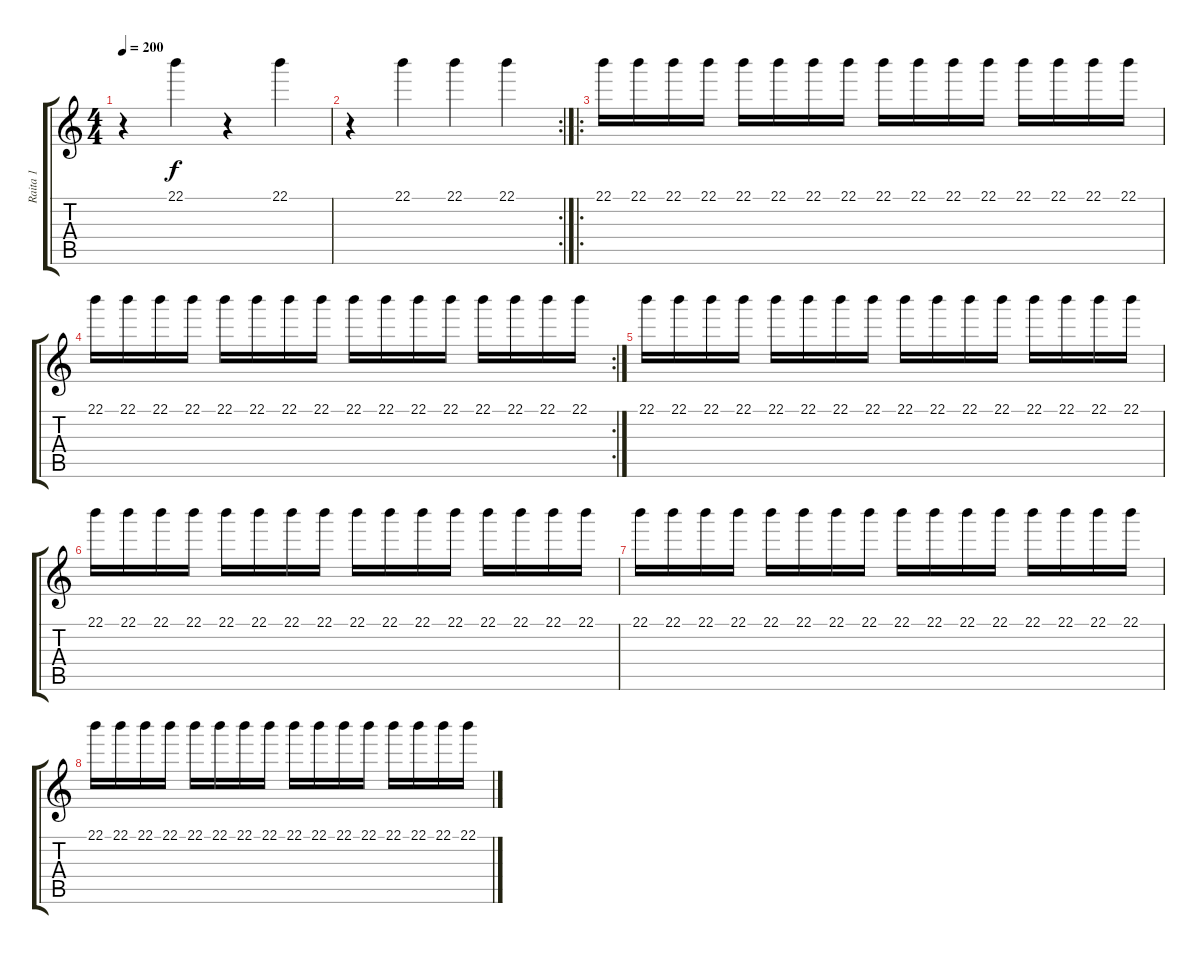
\track ("Raita 1" "Raita 1") {instrument distortionguitar}
\staff {score tabs}
\tuning (Db4 Ab3 E3 B2 Gb2 B1) {hide}
\ts (4 4)
\tempo 200
\clef g2
\ks c
r.4{dy f} 22.1.4 r.4 22.1.4 |
\rc 2
r.4 22.1.4 22.1.4 22.1.4 |
\ro
22.1.16 22.1.16 22.1.16 22.1.16 22.1.16 22.1.16 22.1.16 22.1.16 22.1.16 22.1.16 22.1.16 22.1.16 22.1.16 22.1.16 22.1.16 22.1.16 |
\rc 2
22.1.16 22.1.16 22.1.16 22.1.16 22.1.16 22.1.16 22.1.16 22.1.16 22.1.16 22.1.16 22.1.16 22.1.16 22.1.16 22.1.16 22.1.16 22.1.16 |
22.1.16 22.1.16 22.1.16 22.1.16 22.1.16 22.1.16 22.1.16 22.1.16 22.1.16 22.1.16 22.1.16 22.1.16 22.1.16 22.1.16 22.1.16 22.1.16 |
22.1.16 22.1.16 22.1.16 22.1.16 22.1.16 22.1.16 22.1.16 22.1.16 22.1.16 22.1.16 22.1.16 22.1.16 22.1.16 22.1.16 22.1.16 22.1.16 |
22.1.16 22.1.16 22.1.16 22.1.16 22.1.16 22.1.16 22.1.16 22.1.16 22.1.16 22.1.16 22.1.16 22.1.16 22.1.16 22.1.16 22.1.16 22.1.16 |
22.1.16 22.1.16 22.1.16 22.1.16 22.1.16 22.1.16 22.1.16 22.1.16 22.1.16 22.1.16 22.1.16 22.1.16 22.1.16 22.1.16 22.1.16 22.1.16
